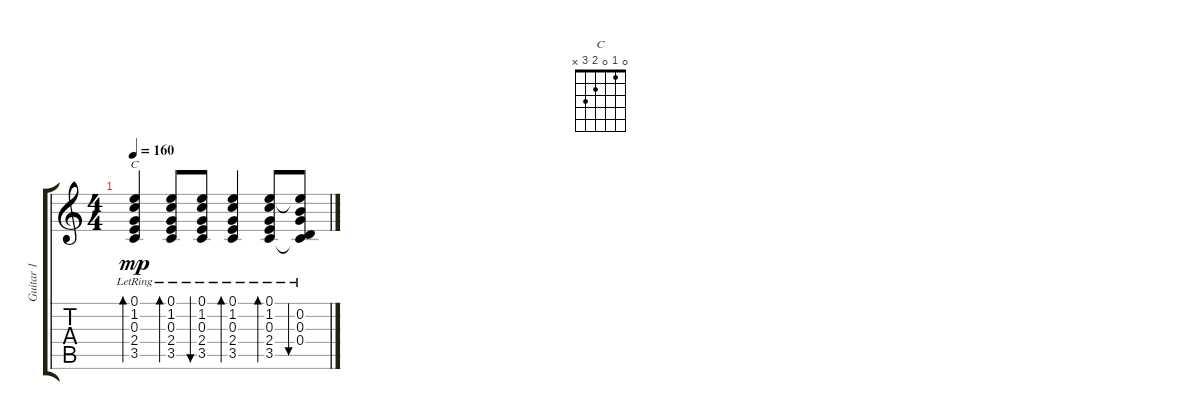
\track ("Guitar 1" "Guitar 1") {instrument acousticguitarsteel}
\staff {score tabs}
\tuning (E4 B3 G3 D3 A2 E2) {hide}
\chord ("C" 0 1 0 2 3 x)
\ts (4 4)
\tempo 160
\clef g2
\ks c
(0.1{lr} 1.2{lr} 0.3{lr} 2.4{lr} 3.5{lr}).4{bd 60 ch "C" dy mp} (0.1{lr} 1.2{lr} 0.3{lr} 2.4{lr} 3.5{lr}).8{bd 60} (0.1{lr} 1.2{lr} 0.3{lr} 2.4{lr} 3.5{lr}).8{bu 60} (0.1{lr} 1.2{lr} 0.3{lr} 2.4{lr} 3.5{lr}).4{bd 60} (0.1{lr} 1.2{lr} 0.3{lr} 2.4{lr} 3.5{lr}).8{bd 60} (0.1{t} 0.2{lr} 0.3{lr} 0.4{lr} 3.5{t}).8{bu 60}
